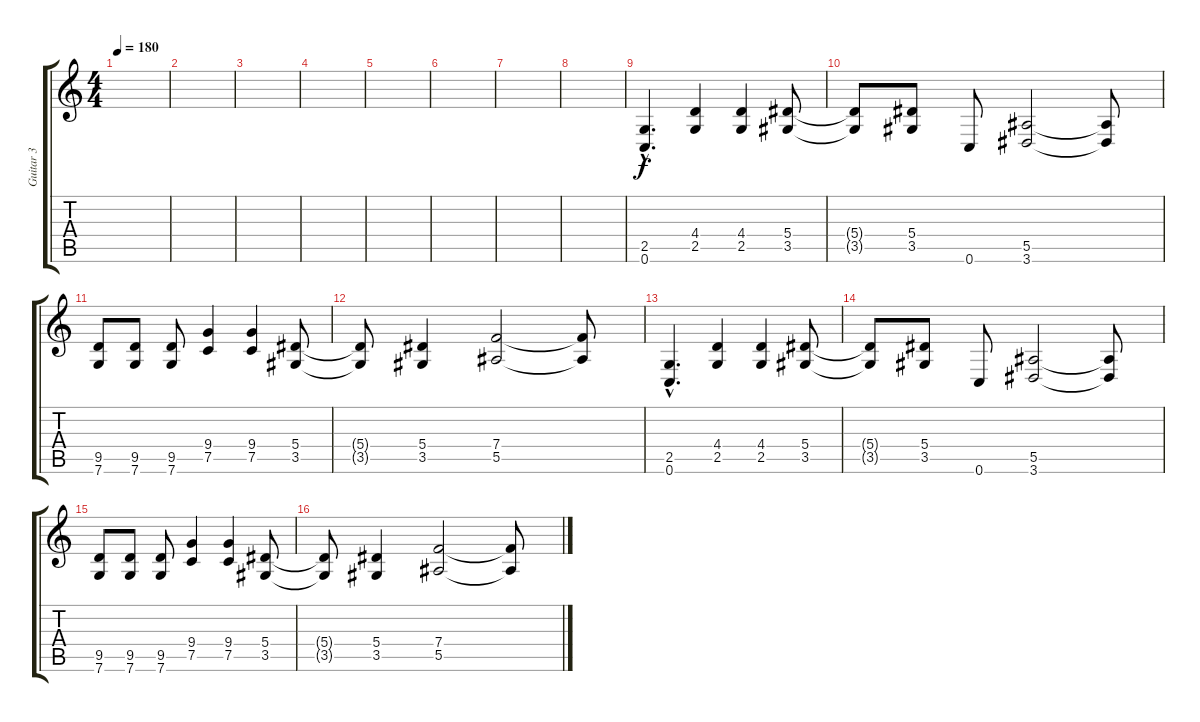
\track ("Guitar 3" "Guitar 3") {instrument distortionguitar}
\staff {score tabs}
\tuning (C4 G3 Eb3 Bb2 F2 C2) {hide}
\ts (4 4)
\tempo 180
\clef g2
\ks c
|
|
|
|
|
|
|
|
(2.5{hac} 0.6{hac}).4{d} (4.4 2.5).4 (4.4 2.5).4 (5.4 3.5).8 |
(5.4{t} 3.5{t}).8 (5.4 3.5).8 0.6.8 (5.5 3.6).2 (5.5{t} 3.6{t}).8 |
(9.5 7.6).8 (9.5 7.6).8 (9.5 7.6).8 (9.4 7.5).4 (9.4 7.5).4 (5.4 3.5).8 |
(5.4{t} 3.5{t}).8 (5.4 3.5).4 (7.4 5.5).2 (7.4{t} 5.5{t}).8 |
(2.5{hac} 0.6{hac}).4{d} (4.4 2.5).4 (4.4 2.5).4 (5.4 3.5).8 |
(5.4{t} 3.5{t}).8 (5.4 3.5).8 0.6.8 (5.5 3.6).2 (5.5{t} 3.6{t}).8 |
(9.5 7.6).8 (9.5 7.6).8 (9.5 7.6).8 (9.4 7.5).4 (9.4 7.5).4 (5.4 3.5).8 |
(5.4{t} 3.5{t}).8 (5.4 3.5).4 (7.4 5.5).2 (7.4{t} 5.5{t}).8
